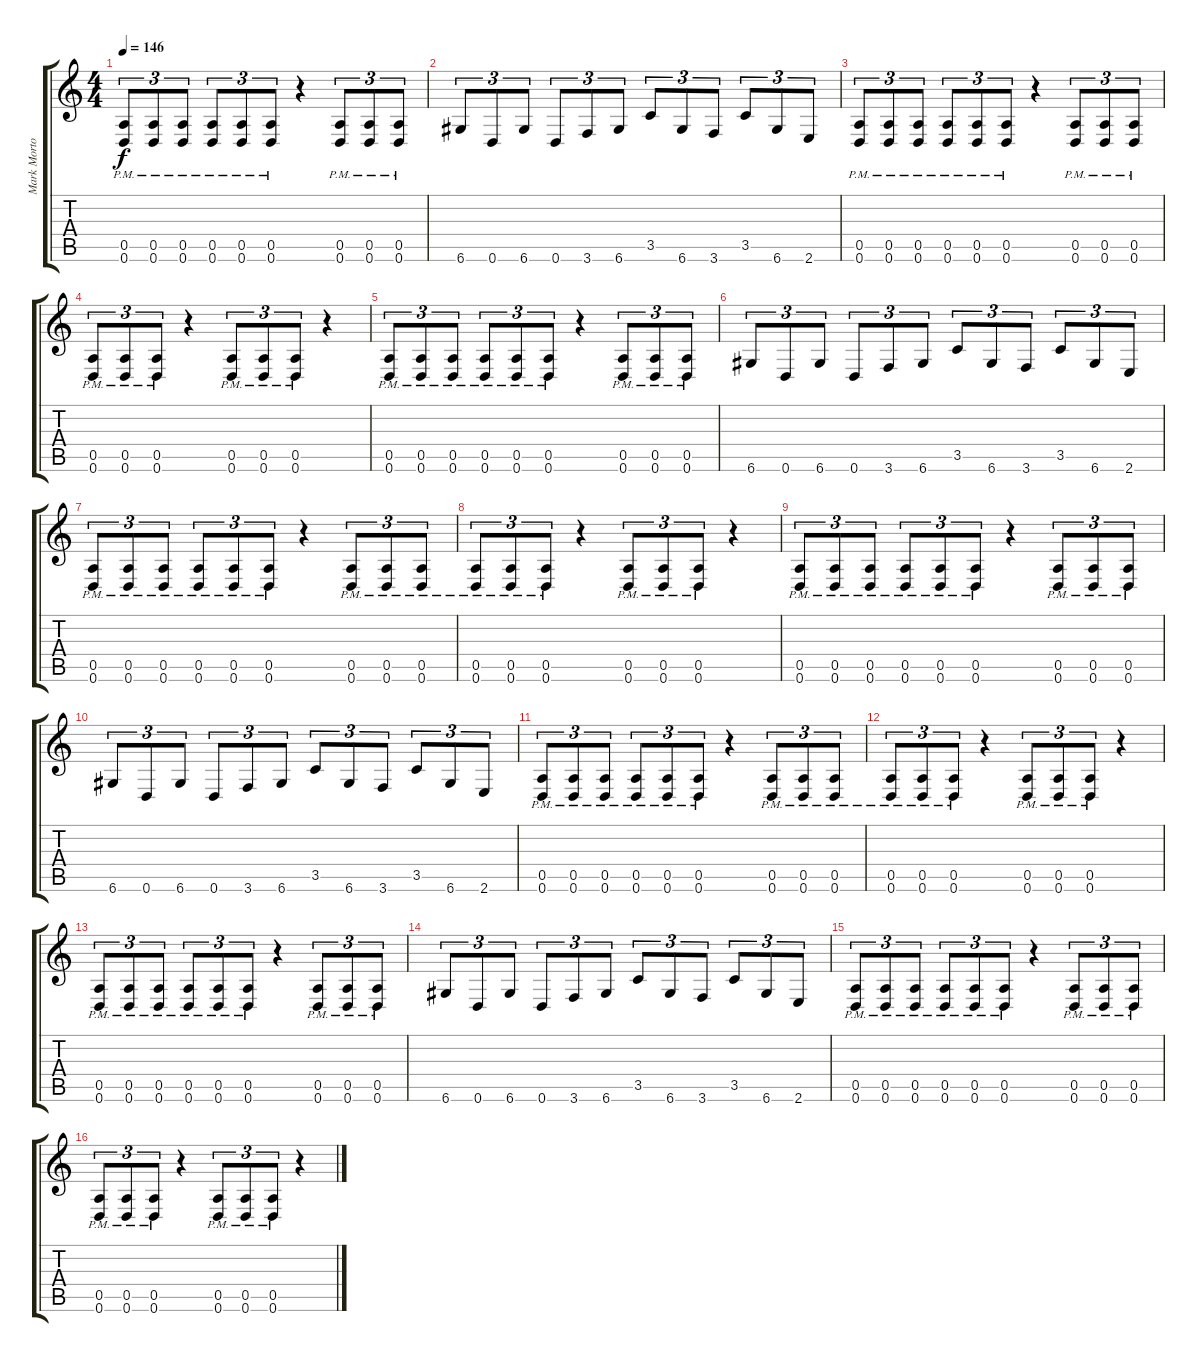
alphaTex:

\track ("Mark Morton" "Mark Morto") {instrument distortionguitar}
\staff {score tabs}
\tuning (E4 B3 G3 D3 A2 D2) {hide}
\ts (4 4)
\tempo 146
\clef g2
\ks c
(0.5{pm} 0.6{pm}).8{tu (3 2) dy f} (0.5{pm} 0.6{pm}).8{tu (3 2)} (0.5{pm} 0.6{pm}).8{tu (3 2)} (0.5{pm} 0.6{pm}).8{tu (3 2)} (0.5{pm} 0.6{pm}).8{tu (3 2)} (0.5{pm} 0.6{pm}).8{tu (3 2)} r.4 (0.5{pm} 0.6{pm}).8{tu (3 2)} (0.5{pm} 0.6{pm}).8{tu (3 2)} (0.5{pm} 0.6{pm}).8{tu (3 2)} |
6.6.8{tu (3 2)} 0.6.8{tu (3 2)} 6.6.8{tu (3 2)} 0.6.8{tu (3 2)} 3.6.8{tu (3 2)} 6.6.8{tu (3 2)} 3.5.8{tu (3 2)} 6.6.8{tu (3 2)} 3.6.8{tu (3 2)} 3.5.8{tu (3 2)} 6.6.8{tu (3 2)} 2.6.8{tu (3 2)} |
(0.5{pm} 0.6{pm}).8{tu (3 2)} (0.5{pm} 0.6{pm}).8{tu (3 2)} (0.5{pm} 0.6{pm}).8{tu (3 2)} (0.5{pm} 0.6{pm}).8{tu (3 2)} (0.5{pm} 0.6{pm}).8{tu (3 2)} (0.5{pm} 0.6{pm}).8{tu (3 2)} r.4 (0.5{pm} 0.6{pm}).8{tu (3 2)} (0.5{pm} 0.6{pm}).8{tu (3 2)} (0.5{pm} 0.6{pm}).8{tu (3 2)} |
(0.5{pm} 0.6{pm}).8{tu (3 2)} (0.5{pm} 0.6{pm}).8{tu (3 2)} (0.5{pm} 0.6{pm}).8{tu (3 2)} r.4 (0.5{pm} 0.6{pm}).8{tu (3 2)} (0.5{pm} 0.6{pm}).8{tu (3 2)} (0.5{pm} 0.6{pm}).8{tu (3 2)} r.4 |
(0.5{pm} 0.6{pm}).8{tu (3 2)} (0.5{pm} 0.6{pm}).8{tu (3 2)} (0.5{pm} 0.6{pm}).8{tu (3 2)} (0.5{pm} 0.6{pm}).8{tu (3 2)} (0.5{pm} 0.6{pm}).8{tu (3 2)} (0.5{pm} 0.6{pm}).8{tu (3 2)} r.4 (0.5{pm} 0.6{pm}).8{tu (3 2)} (0.5{pm} 0.6{pm}).8{tu (3 2)} (0.5{pm} 0.6{pm}).8{tu (3 2)} |
6.6.8{tu (3 2)} 0.6.8{tu (3 2)} 6.6.8{tu (3 2)} 0.6.8{tu (3 2)} 3.6.8{tu (3 2)} 6.6.8{tu (3 2)} 3.5.8{tu (3 2)} 6.6.8{tu (3 2)} 3.6.8{tu (3 2)} 3.5.8{tu (3 2)} 6.6.8{tu (3 2)} 2.6.8{tu (3 2)} |
(0.5{pm} 0.6{pm}).8{tu (3 2)} (0.5{pm} 0.6{pm}).8{tu (3 2)} (0.5{pm} 0.6{pm}).8{tu (3 2)} (0.5{pm} 0.6{pm}).8{tu (3 2)} (0.5{pm} 0.6{pm}).8{tu (3 2)} (0.5{pm} 0.6{pm}).8{tu (3 2)} r.4 (0.5{pm} 0.6{pm}).8{tu (3 2)} (0.5{pm} 0.6{pm}).8{tu (3 2)} (0.5{pm} 0.6{pm}).8{tu (3 2)} |
(0.5{pm} 0.6{pm}).8{tu (3 2)} (0.5{pm} 0.6{pm}).8{tu (3 2)} (0.5{pm} 0.6{pm}).8{tu (3 2)} r.4 (0.5{pm} 0.6{pm}).8{tu (3 2)} (0.5{pm} 0.6{pm}).8{tu (3 2)} (0.5{pm} 0.6{pm}).8{tu (3 2)} r.4 |
(0.5{pm} 0.6{pm}).8{tu (3 2)} (0.5{pm} 0.6{pm}).8{tu (3 2)} (0.5{pm} 0.6{pm}).8{tu (3 2)} (0.5{pm} 0.6{pm}).8{tu (3 2)} (0.5{pm} 0.6{pm}).8{tu (3 2)} (0.5{pm} 0.6{pm}).8{tu (3 2)} r.4 (0.5{pm} 0.6{pm}).8{tu (3 2)} (0.5{pm} 0.6{pm}).8{tu (3 2)} (0.5{pm} 0.6{pm}).8{tu (3 2)} |
6.6.8{tu (3 2)} 0.6.8{tu (3 2)} 6.6.8{tu (3 2)} 0.6.8{tu (3 2)} 3.6.8{tu (3 2)} 6.6.8{tu (3 2)} 3.5.8{tu (3 2)} 6.6.8{tu (3 2)} 3.6.8{tu (3 2)} 3.5.8{tu (3 2)} 6.6.8{tu (3 2)} 2.6.8{tu (3 2)} |
(0.5{pm} 0.6{pm}).8{tu (3 2)} (0.5{pm} 0.6{pm}).8{tu (3 2)} (0.5{pm} 0.6{pm}).8{tu (3 2)} (0.5{pm} 0.6{pm}).8{tu (3 2)} (0.5{pm} 0.6{pm}).8{tu (3 2)} (0.5{pm} 0.6{pm}).8{tu (3 2)} r.4 (0.5{pm} 0.6{pm}).8{tu (3 2)} (0.5{pm} 0.6{pm}).8{tu (3 2)} (0.5{pm} 0.6{pm}).8{tu (3 2)} |
(0.5{pm} 0.6{pm}).8{tu (3 2)} (0.5{pm} 0.6{pm}).8{tu (3 2)} (0.5{pm} 0.6{pm}).8{tu (3 2)} r.4 (0.5{pm} 0.6{pm}).8{tu (3 2)} (0.5{pm} 0.6{pm}).8{tu (3 2)} (0.5{pm} 0.6{pm}).8{tu (3 2)} r.4 |
(0.5{pm} 0.6{pm}).8{tu (3 2)} (0.5{pm} 0.6{pm}).8{tu (3 2)} (0.5{pm} 0.6{pm}).8{tu (3 2)} (0.5{pm} 0.6{pm}).8{tu (3 2)} (0.5{pm} 0.6{pm}).8{tu (3 2)} (0.5{pm} 0.6{pm}).8{tu (3 2)} r.4 (0.5{pm} 0.6{pm}).8{tu (3 2)} (0.5{pm} 0.6{pm}).8{tu (3 2)} (0.5{pm} 0.6{pm}).8{tu (3 2)} |
6.6.8{tu (3 2)} 0.6.8{tu (3 2)} 6.6.8{tu (3 2)} 0.6.8{tu (3 2)} 3.6.8{tu (3 2)} 6.6.8{tu (3 2)} 3.5.8{tu (3 2)} 6.6.8{tu (3 2)} 3.6.8{tu (3 2)} 3.5.8{tu (3 2)} 6.6.8{tu (3 2)} 2.6.8{tu (3 2)} |
(0.5{pm} 0.6{pm}).8{tu (3 2)} (0.5{pm} 0.6{pm}).8{tu (3 2)} (0.5{pm} 0.6{pm}).8{tu (3 2)} (0.5{pm} 0.6{pm}).8{tu (3 2)} (0.5{pm} 0.6{pm}).8{tu (3 2)} (0.5{pm} 0.6{pm}).8{tu (3 2)} r.4 (0.5{pm} 0.6{pm}).8{tu (3 2)} (0.5{pm} 0.6{pm}).8{tu (3 2)} (0.5{pm} 0.6{pm}).8{tu (3 2)} |
(0.5{pm} 0.6{pm}).8{tu (3 2)} (0.5{pm} 0.6{pm}).8{tu (3 2)} (0.5{pm} 0.6{pm}).8{tu (3 2)} r.4 (0.5{pm} 0.6{pm}).8{tu (3 2)} (0.5{pm} 0.6{pm}).8{tu (3 2)} (0.5{pm} 0.6{pm}).8{tu (3 2)} r.4
